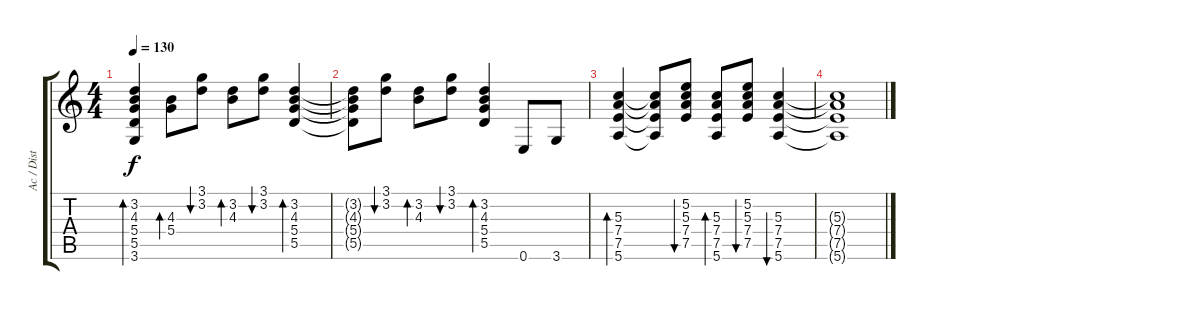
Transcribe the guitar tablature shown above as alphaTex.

\track ("Ac / Dist" "Ac / Dist") {instrument acousticguitarsteel}
\staff {score tabs}
\tuning (E4 B3 G3 D3 A2 E2) {hide}
\ts (4 4)
\tempo 130
\clef g2
\ks c
(3.2 4.3 5.4 5.5 3.6).4{bd 30 dy f} (4.3 5.4).8{bd 30} (3.1 3.2).8{bu 30} (3.2 4.3).8{bd 30} (3.1 3.2).8{bu 30} (3.2 4.3 5.4 5.5).4{bd 30} |
(3.2{t} 4.3{t} 5.4{t} 5.5{t}).8 (3.1 3.2).8{bu 30} (3.2 4.3).8{bd 30} (3.1 3.2).8{bu 30} (3.2 4.3 5.4 5.5).4{bd 30} 0.6.8 3.6.8 |
(5.3 7.4 7.5 5.6).4{bd 30} (5.3{t} 7.4{t} 7.5{t} 5.6{t}).8 (5.2 5.3 7.4 7.5).8{bu 30} (5.3 7.4 7.5 5.6).8{bd 30} (5.2 5.3 7.4 7.5).8{bu 30} (5.3 7.4 7.5 5.6).4{bu 30} |
(5.3{t} 7.4{t} 7.5{t} 5.6{t}).1
